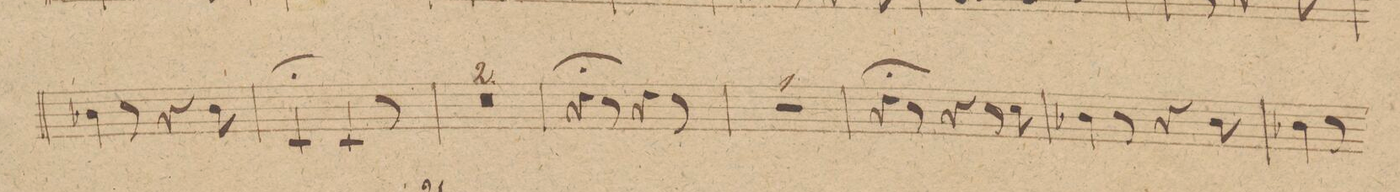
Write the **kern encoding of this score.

**kern
*I"Trompetto 1mo in A
*clefG2
*k[f#c#g#]
*M6/8
4g\
8r
4r
8g\
=76
4.A;/
4A/
8r
=77
2.r
=78
4r;
8r
4r
8r
=79
2.r
=80
4r;
8r
4r
8a\
=81
4g\
8r
4r
8g\
=82
4g\
8r
*-
